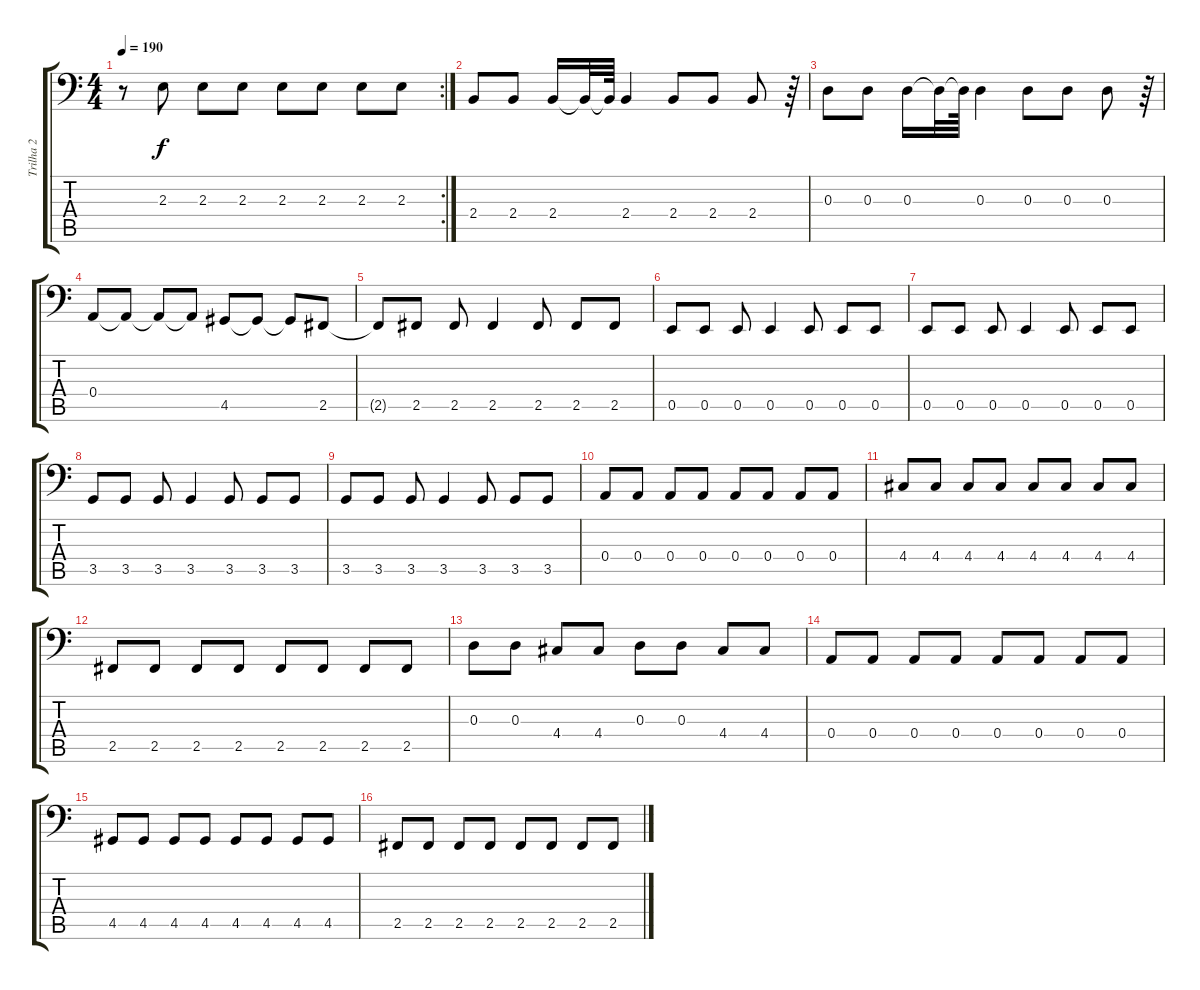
\track ("Trilha 2" "Trilha 2") {instrument electricbasspick}
\staff {score tabs}
\tuning (C3 G2 D2 A1 E1 B0) {hide}
\rc 2
\ts (4 4)
\tempo 190
\clef f4
\ks c
r.8{dy f} 2.3.8 2.3.8 2.3.8 2.3.8 2.3.8 2.3.8 2.3.8 |
2.4.8 2.4.8 2.4.16 2.4{t}.32 2.4{t}.64 2.4.4 2.4.8 2.4.8 2.4.8 r.64 |
0.3.8 0.3.8 0.3.16 0.3{t}.32 0.3{t}.64 0.3.4 0.3.8 0.3.8 0.3.8 r.64 |
0.4.8 0.4{t}.8 0.4{t}.8 0.4{t}.8 4.5.8 4.5{t}.8 4.5{t}.8 2.5.8 |
2.5{t}.8 2.5.8 2.5.8 2.5.4 2.5.8 2.5.8 2.5.8 |
0.5.8 0.5.8 0.5.8 0.5.4 0.5.8 0.5.8 0.5.8 |
0.5.8 0.5.8 0.5.8 0.5.4 0.5.8 0.5.8 0.5.8 |
3.5.8 3.5.8 3.5.8 3.5.4 3.5.8 3.5.8 3.5.8 |
3.5.8 3.5.8 3.5.8 3.5.4 3.5.8 3.5.8 3.5.8 |
0.4.8 0.4.8 0.4.8 0.4.8 0.4.8 0.4.8 0.4.8 0.4.8 |
4.4.8 4.4.8 4.4.8 4.4.8 4.4.8 4.4.8 4.4.8 4.4.8 |
2.5.8 2.5.8 2.5.8 2.5.8 2.5.8 2.5.8 2.5.8 2.5.8 |
0.3.8 0.3.8 4.4.8 4.4.8 0.3.8 0.3.8 4.4.8 4.4.8 |
0.4.8 0.4.8 0.4.8 0.4.8 0.4.8 0.4.8 0.4.8 0.4.8 |
4.5.8 4.5.8 4.5.8 4.5.8 4.5.8 4.5.8 4.5.8 4.5.8 |
2.5.8 2.5.8 2.5.8 2.5.8 2.5.8 2.5.8 2.5.8 2.5.8
